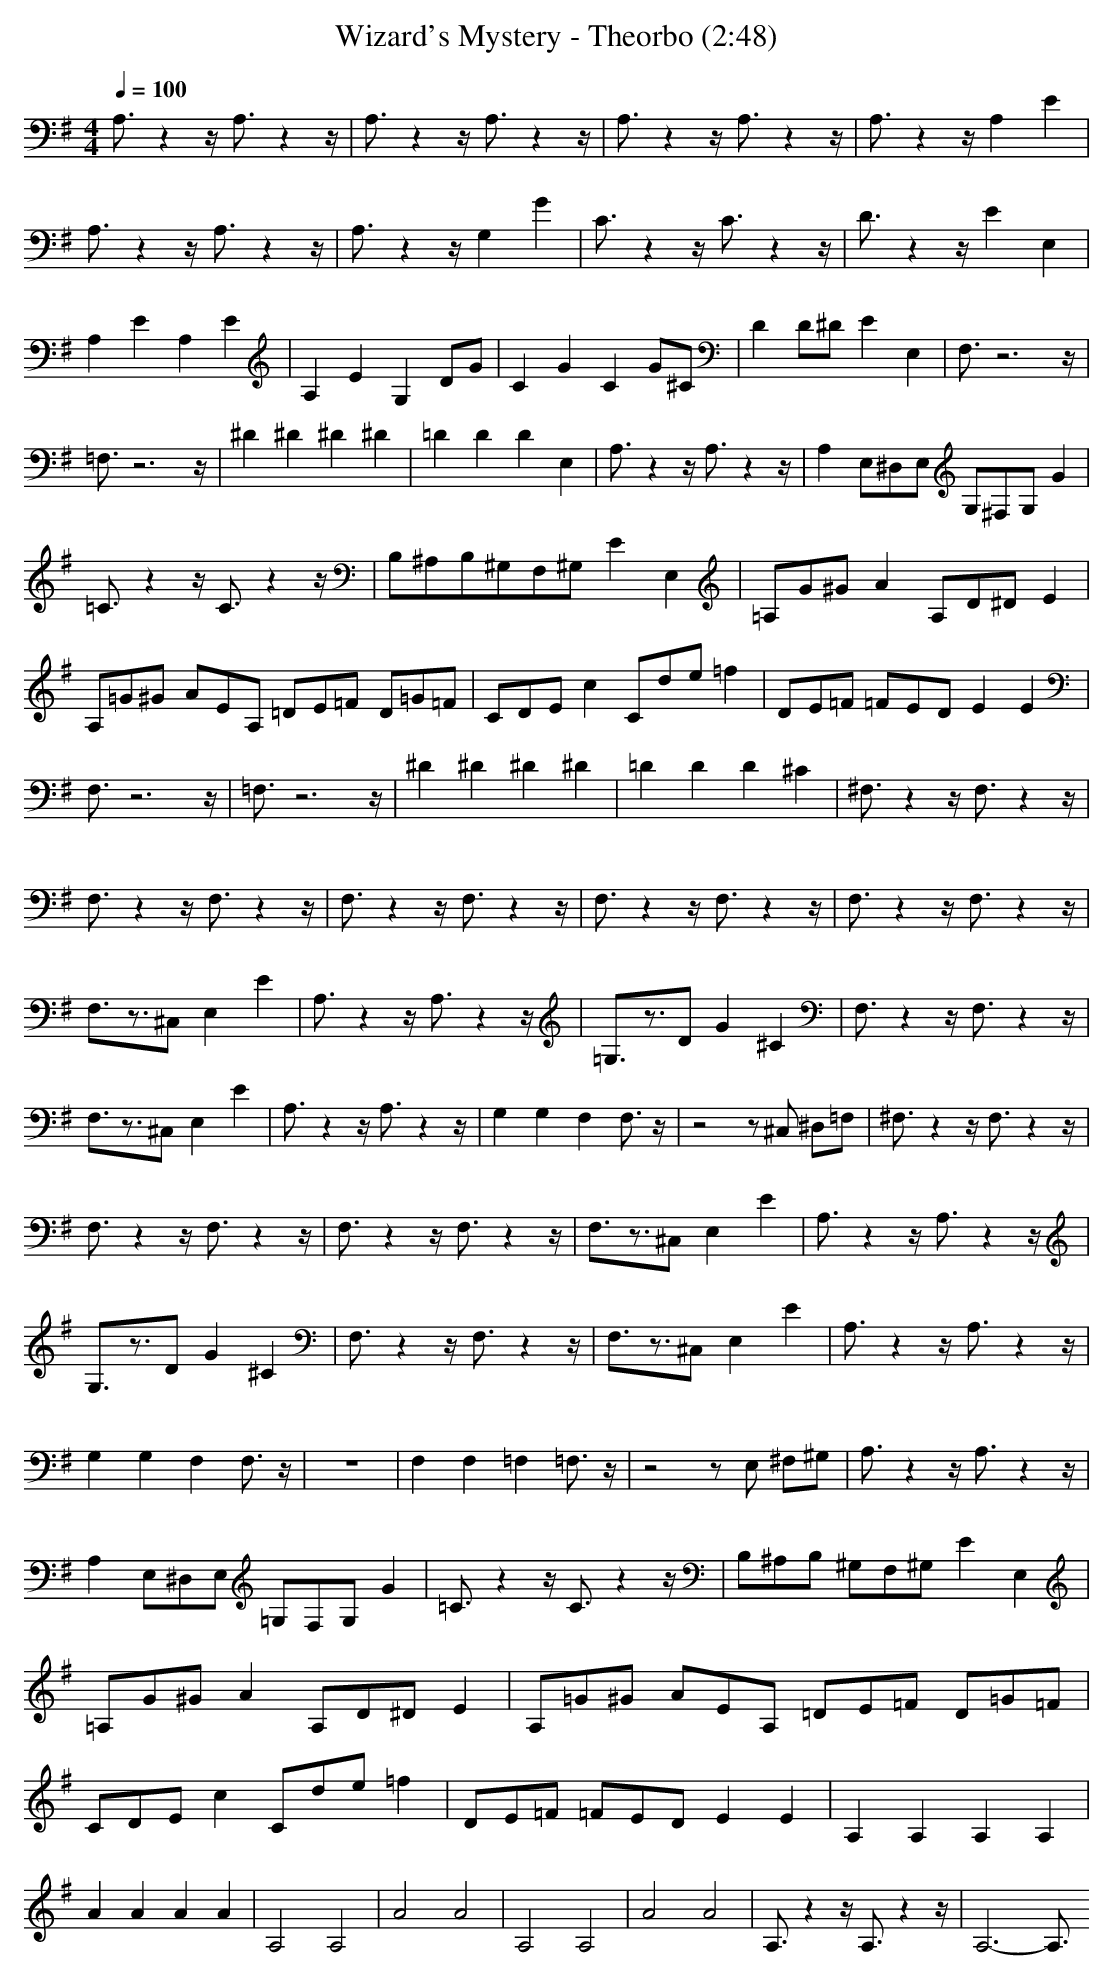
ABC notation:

X:1
T:Wizard's Mystery - Theorbo (2:48)
M:4/4
L:1/8
Q:1/4=100
K:G
A,3/2z2z/2 A,3/2z2z/2|A,3/2z2z/2 A,3/2z2z/2|A,3/2z2z/2 A,3/2z2z/2|A,3/2z2z/2 A,2 E2| A,3/2z2z/2 A,3/2z2z/2|A,3/2z2z/2 G,2 G2|C3/2z2z/2 C3/2z2z/2|D3/2z2z/2 E2 E,2| A,2 E2 A,2 E2|A,2 E2 G,2 DG|C2 G2 C2 G^C|D2 D^D E2 E,2| F,3/2z6z/2|=F,3/2z6z/2|^D2 ^D2 ^D2 ^D2|=D2 D2 D2 E,2| A,3/2z2z/2 A,3/2z2z/2|A,2 E,2/3^D,2/3E,2/3 G,2/3^F,2/3G,2/3 G2|=C3/2z2z/2 C3/2z2z/2|B,2/3^A,2/3B,2/3^G,2/3F,2/3^G,2/3 E2 E,2| =A,2/3G2/3^G2/3 A2 A,2/3D2/3^D2/3 E2|A,2/3=G2/3^G2/3 A2/3E2/3A,2/3 =D2/3E2/3=F2/3 D2/3=G2/3=F2/3|C2/3D2/3E2/3 c2 C2/3d2/3e2/3 =f2|D2/3E2/3=F2/3 =F2/3E2/3D2/3 E2 E2| F,3/2z6z/2|=F,3/2z6z/2|^D2 ^D2 ^D2 ^D2|=D2 D2 D2 ^C2| ^F,3/2z2z/2 F,3/2z2z/2|F,3/2z2z/2 F,3/2z2z/2|F,3/2z2z/2 F,3/2z2z/2|F,3/2z2z/2 F,3/2z2z/2| F,3/2z2z/2 F,3/2z2z/2|F,3/2z3/2^C, E,2 E2|A,3/2z2z/2 A,3/2z2z/2|=G,3/2z3/2D G2 ^C2| F,3/2z2z/2 F,3/2z2z/2|F,3/2z3/2^C, E,2 E2|A,3/2z2z/2 A,3/2z2z/2|G,2 G,2 F,2 F,3/2z/2| z4 z^C, ^D,=F,|^F,3/2z2z/2 F,3/2z2z/2|F,3/2z2z/2 F,3/2z2z/2|F,3/2z2z/2 F,3/2z2z/2| F,3/2z3/2^C, E,2 E2|A,3/2z2z/2 A,3/2z2z/2|G,3/2z3/2D G2 ^C2|F,3/2z2z/2 F,3/2z2z/2| F,3/2z3/2^C, E,2 E2|A,3/2z2z/2 A,3/2z2z/2|G,2 G,2 F,2 F,3/2z/2|z8| F,2 F,2 =F,2 =F,3/2z/2|z4 zE, ^F,^G,|A,3/2z2z/2 A,3/2z2z/2|A,2 E,2/3^D,2/3E,2/3 =G,2/3F,2/3G,2/3 G2| =C3/2z2z/2 C3/2z2z/2|B,2/3^A,2/3B,2/3 ^G,2/3F,2/3^G,2/3 E2 E,2|=A,2/3G2/3^G2/3 A2 A,2/3D2/3^D2/3 E2|A,2/3=G2/3^G2/3 A2/3E2/3A,2/3 =D2/3E2/3=F2/3 D2/3=G2/3=F2/3| C2/3D2/3E2/3 c2 C2/3d2/3e2/3 =f2|D2/3E2/3=F2/3 =F2/3E2/3D2/3 E2 E2|A,2 A,2 A,2 A,2|A2 A2 A2 A2| A,4 A,4|A4 A4|A,4 A,4|A4 A4| A,3/2z2z/2 A,3/2z2z/2|A,6- A,3/2
